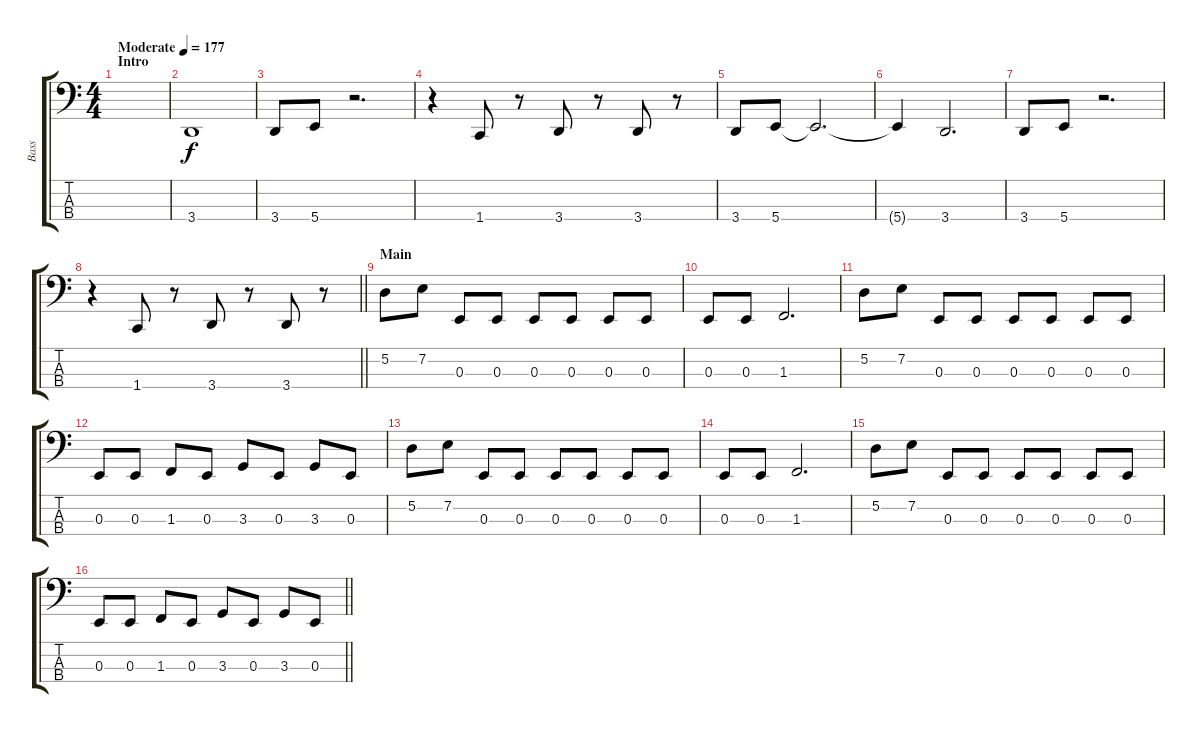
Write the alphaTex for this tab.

\track ("Bass" "Bass") {instrument electricbassfinger}
\staff {score tabs}
\tuning (D2 A1 E1 B0) {hide}
\ts (4 4)
\section ("" "Intro")
\tempo (177 "Moderate")
\clef f4
\ks c
|
3.4.1 |
3.4.8 5.4.8 r.2{d} |
r.4 1.4.8 r.8 3.4.8 r.8 3.4.8 r.8 |
3.4.8 5.4.8 5.4{t}.2{d} |
5.4{t}.4 3.4.2{d} |
3.4.8 5.4.8 r.2{d} |
\barLineRight lightlight
r.4 1.4.8 r.8 3.4.8 r.8 3.4.8 r.8 |
\section ("" "Main")
5.2.8 7.2.8 0.3.8 0.3.8 0.3.8 0.3.8 0.3.8 0.3.8 |
0.3.8 0.3.8 1.3.2{d} |
5.2.8 7.2.8 0.3.8 0.3.8 0.3.8 0.3.8 0.3.8 0.3.8 |
0.3.8 0.3.8 1.3.8 0.3.8 3.3.8 0.3.8 3.3.8 0.3.8 |
5.2.8 7.2.8 0.3.8 0.3.8 0.3.8 0.3.8 0.3.8 0.3.8 |
0.3.8 0.3.8 1.3.2{d} |
5.2.8 7.2.8 0.3.8 0.3.8 0.3.8 0.3.8 0.3.8 0.3.8 |
\barLineRight lightlight
0.3.8 0.3.8 1.3.8 0.3.8 3.3.8 0.3.8 3.3.8 0.3.8
